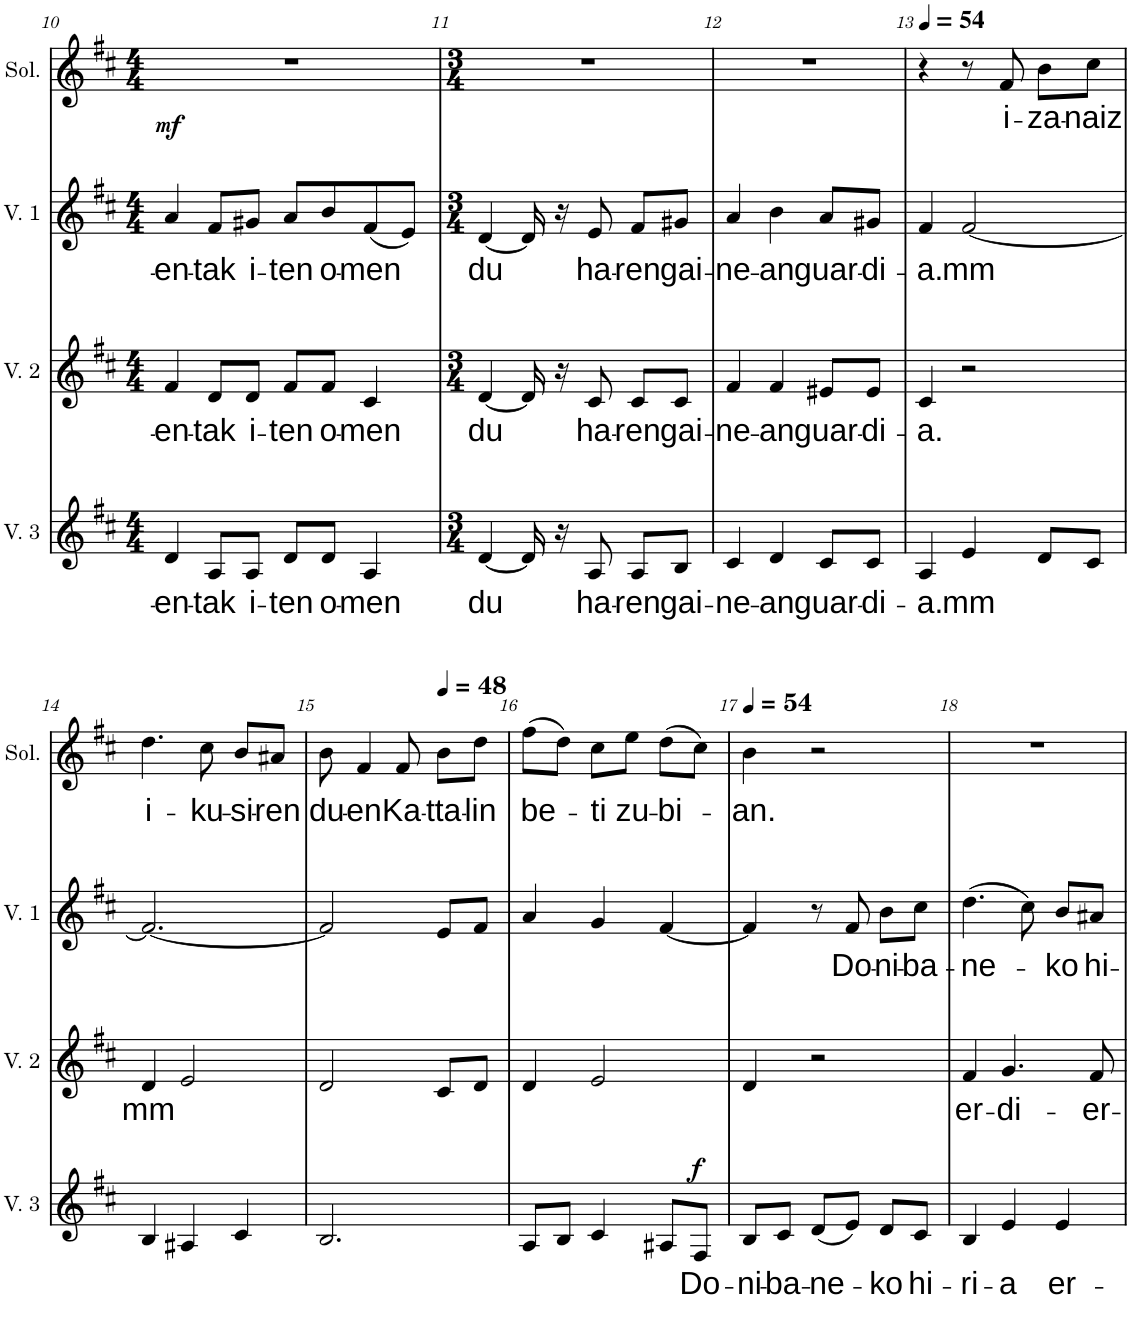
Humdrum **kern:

**kern	**text	**dynam	**kern	**text	**kern	**text	**kern	**text	**dynam
*part4	*part4	*part4	*part3	*part3	*part2	*part2	*part1	*part1	*part1
*staff4	*staff4	*staff4	*staff3	*staff3	*staff2	*staff2	*staff1	*staff1	*staff1
*I"Voix 3	*	*	*I"Voix 2	*	*I"Voix 1	*	*I"Solo	*	*
*I'V. 3	*	*	*I'V. 2	*	*I'V. 1	*	*I'Sol.	*	*
!!LO:PB:g=z
*clefG2	*	*	*clefG2	*	*clefG2	*	*clefG2	*	*
*k[f#c#]	*	*	*k[f#c#]	*	*k[f#c#]	*	*k[f#c#]	*	*
*M4/4	*	*	*M4/4	*	*M4/4	*	*M4/4	*	*
=10	=10	=10	=10	=10	=10	=10	=10	=10	=10
!	!LO:LY:b	!	!	!LO:LY:b	!	!LO:LY:b	!	!	!LO:DY:b
4d/	-en-	.	4f#/	-en-	4a/	-en-	1r	.	mf
!	!LO:LY:b	!	!	!LO:LY:b	!	!LO:LY:b	!	!	!
8A/L	-tak	.	8d/L	-tak	8f#/L	-tak	.	.	.
!	!LO:LY:b	!	!	!LO:LY:b	!	!LO:LY:b	!	!	!
8A/J	i-	.	8d/J	i-	8g#X/J	i-	.	.	.
!	!LO:LY:b	!	!	!LO:LY:b	!	!LO:LY:b	!	!	!
8d/L	-ten	.	8f#/L	-ten	8a/L	-ten	.	.	.
!	!LO:LY:b	!	!	!LO:LY:b	!	!LO:LY:b	!	!	!
8d/J	o-	.	8f#/J	o-	8b/	o-	.	.	.
!	!LO:LY:b	!	!	!LO:LY:b	!	!LO:LY:b	!	!	!
4A/	-men	.	4c#/	-men	(8f#/	-men	.	.	.
.	.	.	.	.	8e/J)	.	.	.	.
=11	=11	=11	=11	=11	=11	=11	=11	=11	=11
*M3/4	*	*	*M3/4	*	*M3/4	*	*M3/4	*	*
!	!LO:LY:b	!	!	!LO:LY:b	!	!LO:LY:b	!	!	!
[4d/	du	.	[4d/	du	[4d/	du	2.r	.	.
16d/]	.	.	16d/]	.	16d/]	.	.	.	.
16r	.	.	16r	.	16r	.	.	.	.
!	!LO:LY:b	!	!	!LO:LY:b	!	!LO:LY:b	!	!	!
8A/	ha-	.	8c#/	ha-	8e/	ha-	.	.	.
!	!LO:LY:b	!	!	!LO:LY:b	!	!LO:LY:b	!	!	!
8A/L	-ren	.	8c#/L	-ren	8f#/L	-ren	.	.	.
!	!LO:LY:b	!	!	!LO:LY:b	!	!LO:LY:b	!	!	!
8B/J	gai-	.	8c#/J	gai-	8g#X/J	gai-	.	.	.
=12	=12	=12	=12	=12	=12	=12	=12	=12	=12
!	!LO:LY:b	!	!	!LO:LY:b	!	!LO:LY:b	!	!	!
4c#/	-ne-	.	4f#/	-ne-	4a/	-ne-	2.r	.	.
!	!LO:LY:b	!	!	!LO:LY:b	!	!LO:LY:b	!	!	!
4d/	-an	.	4f#/	-an	4b\	-an	.	.	.
!	!LO:LY:b	!	!	!LO:LY:b	!	!LO:LY:b	!	!	!
8c#/L	guar-	.	8e#X/L	guar-	8a/L	guar-	.	.	.
!	!LO:LY:b	!	!	!LO:LY:b	!	!LO:LY:b	!	!	!
8c#/J	-di-	.	8e#/J	-di-	8g#X/J	-di-	.	.	.
=13	=13	=13	=13	=13	=13	=13	=13	=13	=13
*	*	*	*	*	*	*	*MM54	*	*
!	!LO:LY:b	!	!	!LO:LY:b	!	!LO:LY:b	!	!	!
4A/	-a.	.	4c#/	-a.	4f#/	-a.	4r	.	.
!	!LO:LY:b	!	!	!	!	!LO:LY:b	!	!	!
4e/	mm	.	2r	.	[2f#/	mm	8r	.	.
!	!	!	!	!	!	!	!	!LO:LY:b	!
.	.	.	.	.	.	.	8f#/	i-	.
!	!	!	!	!	!	!	!	!LO:LY:b	!
8d/L	.	.	.	.	.	.	8b\L	-za-	.
!	!	!	!	!	!	!	!	!LO:LY:b	!
8c#/J	.	.	.	.	.	.	8cc#\J	-naiz	.
!!LO:LB:g=z
=14	=14	=14	=14	=14	=14	=14	=14	=14	=14
!	!	!	!	!LO:LY:b	!	!	!	!LO:LY:b	!
4B/	.	.	4d/	mm	2.f#/_	.	4.dd\	i-	.
4A#X/	.	.	2e/	.	.	.	.	.	.
!	!	!	!	!	!	!	!	!LO:LY:b	!
.	.	.	.	.	.	.	8cc#\	-ku-	.
!	!	!	!	!	!	!	!	!LO:LY:b	!
4c#/	.	.	.	.	.	.	8b/L	-si-	.
!	!	!	!	!	!	!	!	!LO:LY:b	!
.	.	.	.	.	.	.	8a#X/J	-ren	.
=15	=15	=15	=15	=15	=15	=15	=15	=15	=15
!	!	!	!	!	!	!	!	!LO:LY:b	!
2.B/	.	.	2d/	.	2f#/]	.	8b\	du-	.
!	!	!	!	!	!	!	!	!LO:LY:b	!
.	.	.	.	.	.	.	4f#/	-en	.
!	!	!	!	!	!	!	!	!LO:LY:b	!
.	.	.	.	.	.	.	8f#/	Ka-	.
*	*	*	*	*	*	*	*MM48	*	*
!	!	!	!	!	!	!	!	!LO:LY:b	!
.	.	.	8c#/L	.	8e/L	.	8b\L	-tta-	.
!	!	!	!	!	!	!	!	!LO:LY:b	!
.	.	.	8d/J	.	8f#/J	.	8dd\J	-lin	.
=16	=16	=16	=16	=16	=16	=16	=16	=16	=16
!	!	!	!	!	!	!	!	!LO:LY:b	!
8A/L	.	.	4d/	.	4a/	.	(8ff#\L	be-	.
8B/J	.	.	.	.	.	.	8dd\J)	.	.
!	!	!	!	!	!	!	!	!LO:LY:b	!
4c#/	.	.	2e/	.	4g/	.	8cc#\L	-ti	.
!	!	!	!	!	!	!	!	!LO:LY:b	!
.	.	.	.	.	.	.	8ee\J	zu-	.
!	!	!	!	!	!	!	!	!LO:LY:b	!
8A#X/L	.	.	.	.	[4f#/	.	(8dd\L	-bi-	.
!	!LO:LY:b	!LO:DY:b	!	!	!	!	!	!	!
8F#/J	Do-	f	.	.	.	.	8cc#\J)	.	.
=17	=17	=17	=17	=17	=17	=17	=17	=17	=17
*	*	*	*	*	*	*	*MM54	*	*
!	!LO:LY:b	!	!	!	!	!	!	!LO:LY:b	!
8B/L	-ni-	.	4d/	.	4f#/]	.	4b\	-an.	.
!	!LO:LY:b	!	!	!	!	!	!	!	!
8c#/J	-ba-	.	.	.	.	.	.	.	.
!	!LO:LY:b	!	!	!	!	!	!	!	!
(8d/L	-ne-	.	2r	.	8r	.	2r	.	.
!	!	!	!	!	!	!LO:LY:b	!	!	!
8e/J)	.	.	.	.	8f#/	Do-	.	.	.
!	!LO:LY:b	!	!	!	!	!LO:LY:b	!	!	!
8d/L	-ko	.	.	.	8b\L	-ni-	.	.	.
!	!LO:LY:b	!	!	!	!	!LO:LY:b	!	!	!
8c#/J	hi-	.	.	.	8cc#\J	-ba-	.	.	.
=18	=18	=18	=18	=18	=18	=18	=18	=18	=18
!	!LO:LY:b	!	!	!LO:LY:b	!	!LO:LY:b	!	!	!
4B/	-ri-	.	4f#/	er-	(4.dd\	-ne-	2.r	.	.
!	!LO:LY:b	!	!	!LO:LY:b	!	!	!	!	!
4e/	-a	.	4.g/	-di-	.	.	.	.	.
.	.	.	.	.	8cc#\)	.	.	.	.
!	!LO:LY:b	!	!	!	!	!LO:LY:b	!	!	!
4e/	-er-	.	.	.	8b/L	-ko	.	.	.
!	!	!	!	!LO:LY:b	!	!LO:LY:b	!	!	!
.	.	.	8f#/	-er-	8a#X/J	hi-	.	.	.
=	=	=	=	=	=	=	=	=	=
*-	*-	*-	*-	*-	*-	*-	*-	*-	*-
